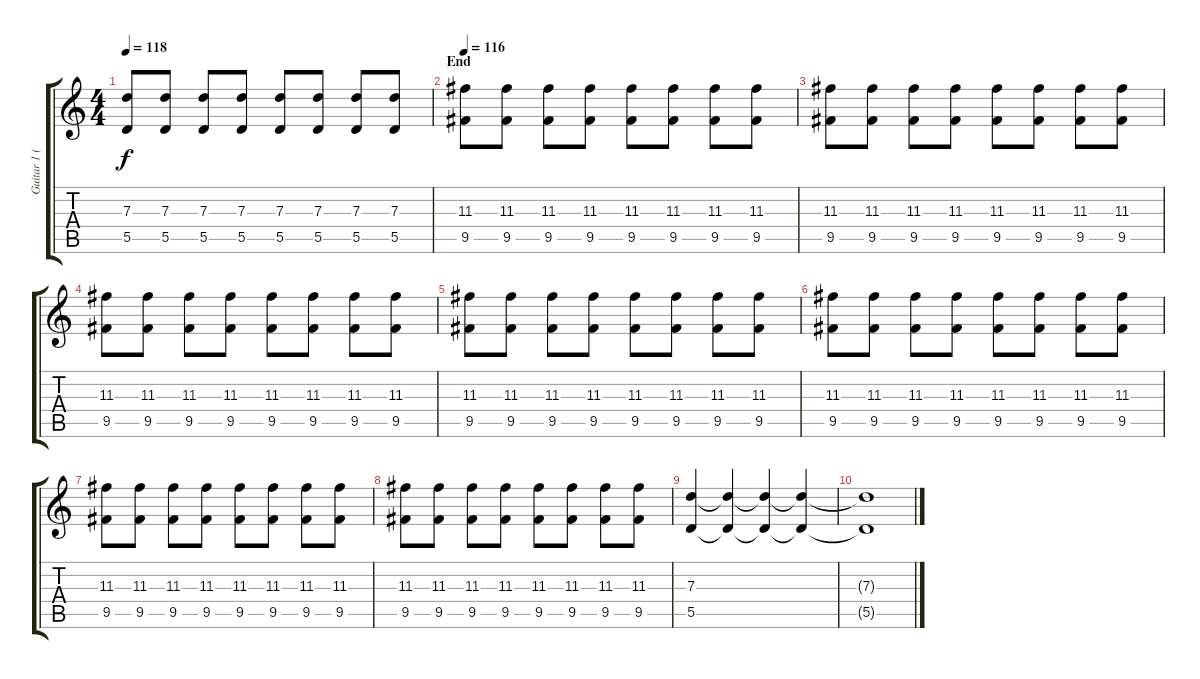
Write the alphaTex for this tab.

\track ("Guitar 1 (Daniel)" "Guitar 1 (") {instrument acousticguitarnylon}
\staff {score tabs}
\tuning (E4 B3 G3 D3 A2 E2) {hide}
\ts (4 4)
\tempo 118
\clef g2
\ks c
(7.3 5.5).8{dy f} (7.3 5.5).8 (7.3 5.5).8 (7.3 5.5).8 (7.3 5.5).8 (7.3 5.5).8 (7.3 5.5).8 (7.3 5.5).8 |
\section ("" "End")
\tempo 116
(11.3 9.5).8 (11.3 9.5).8 (11.3 9.5).8 (11.3 9.5).8 (11.3 9.5).8 (11.3 9.5).8 (11.3 9.5).8 (11.3 9.5).8 |
(11.3 9.5).8 (11.3 9.5).8 (11.3 9.5).8 (11.3 9.5).8 (11.3 9.5).8 (11.3 9.5).8 (11.3 9.5).8 (11.3 9.5).8 |
(11.3 9.5).8 (11.3 9.5).8 (11.3 9.5).8 (11.3 9.5).8 (11.3 9.5).8 (11.3 9.5).8 (11.3 9.5).8 (11.3 9.5).8 |
(11.3 9.5).8 (11.3 9.5).8 (11.3 9.5).8 (11.3 9.5).8 (11.3 9.5).8 (11.3 9.5).8 (11.3 9.5).8 (11.3 9.5).8 |
(11.3 9.5).8 (11.3 9.5).8 (11.3 9.5).8 (11.3 9.5).8 (11.3 9.5).8 (11.3 9.5).8 (11.3 9.5).8 (11.3 9.5).8 |
(11.3 9.5).8 (11.3 9.5).8 (11.3 9.5).8 (11.3 9.5).8 (11.3 9.5).8 (11.3 9.5).8 (11.3 9.5).8 (11.3 9.5).8 |
(11.3 9.5).8 (11.3 9.5).8 (11.3 9.5).8 (11.3 9.5).8 (11.3 9.5).8 (11.3 9.5).8 (11.3 9.5).8 (11.3 9.5).8 |
(7.3 5.5).4 (7.3{t} 5.5{t}).4 (7.3{t} 5.5{t}).4 (7.3{t} 5.5{t}).4 |
(7.3{t} 5.5{t}).1
